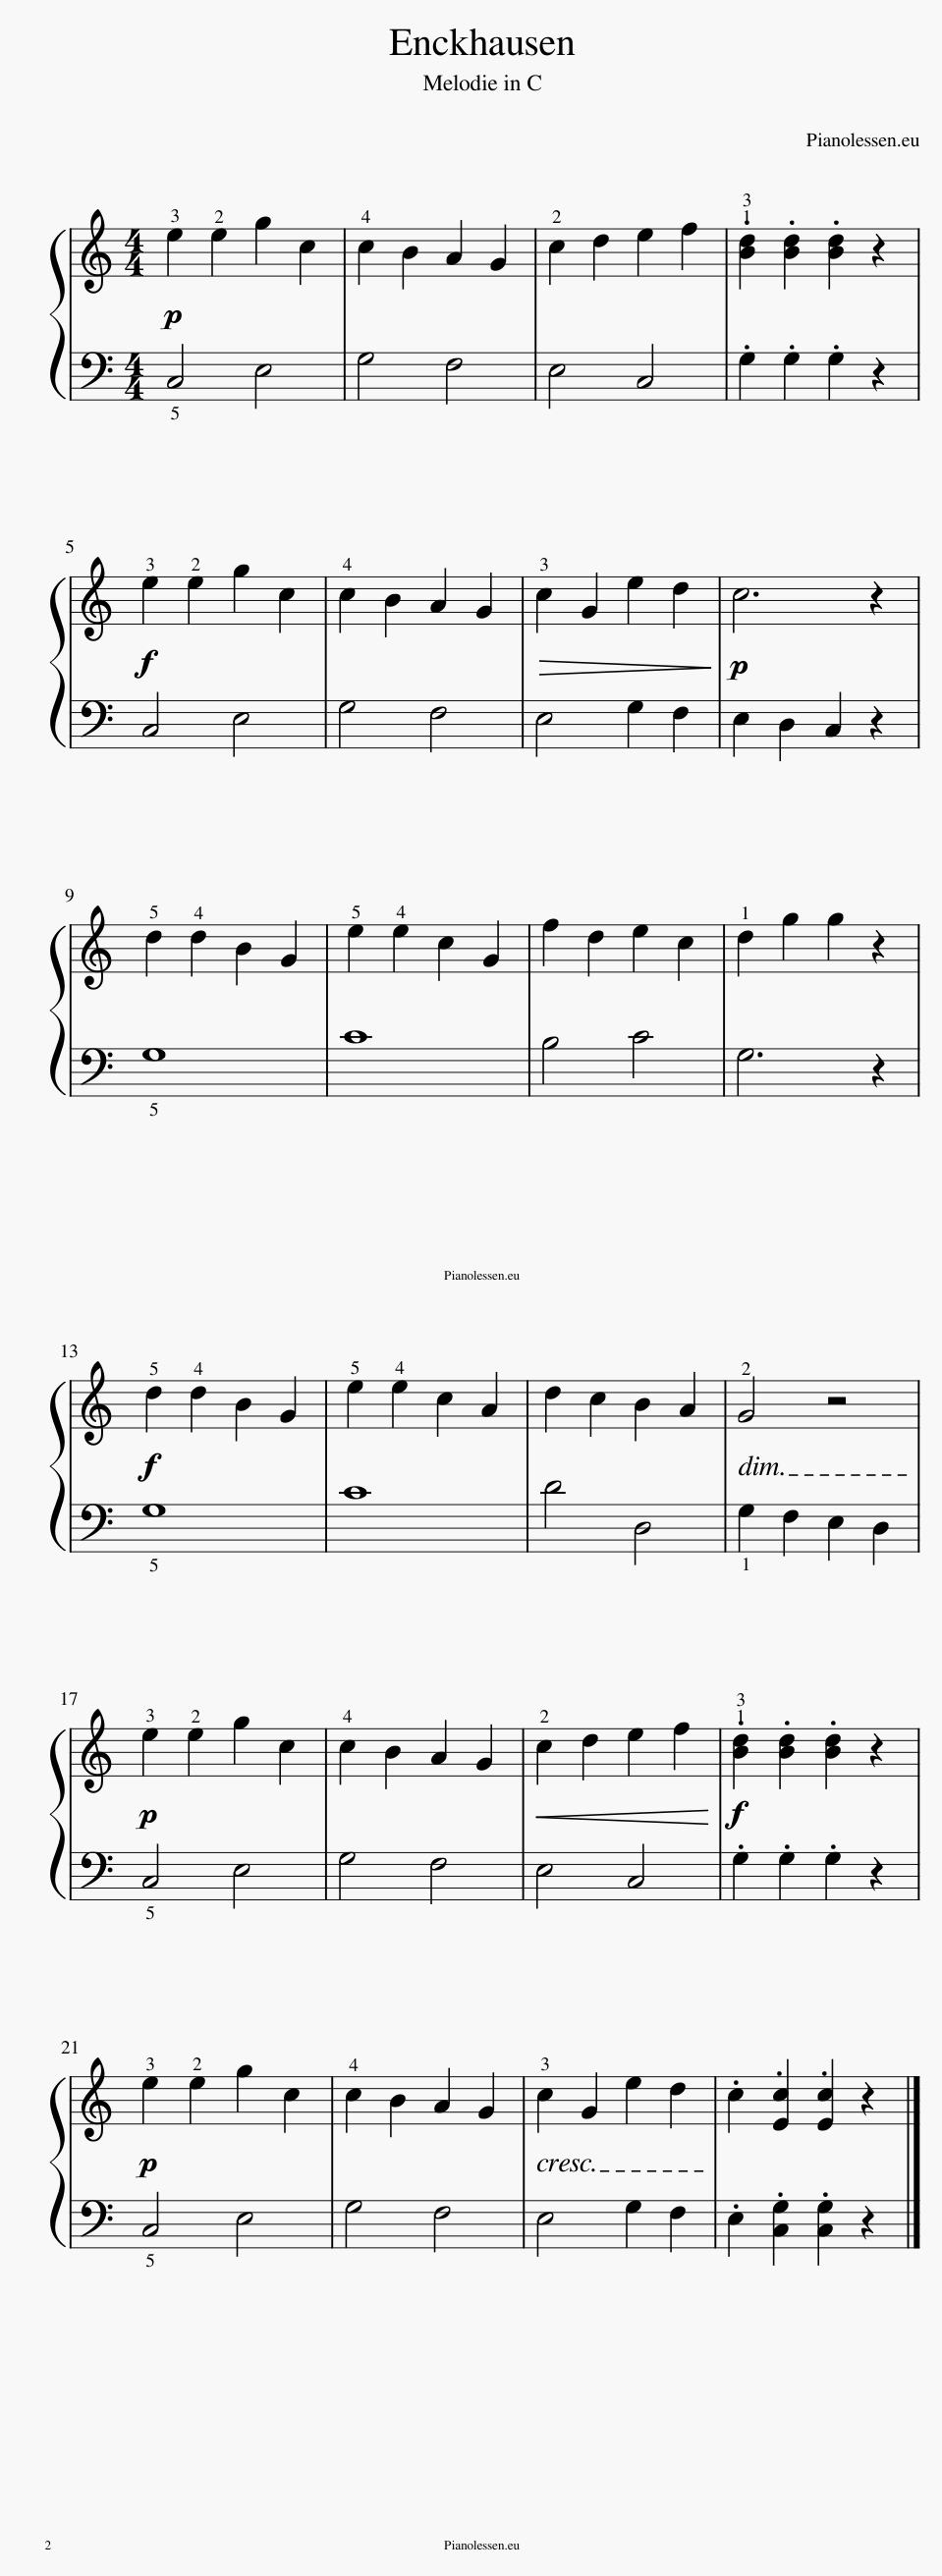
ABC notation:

X:1
%%score { 1 | 2 }
L:1/8
M:4/4
I:linebreak $
K:C
V:1 treble
V:2 bass
V:1
!p! !3!e2 !2!e2 g2 c2 | !4!c2 B2 A2 G2 | !2!c2 d2 e2 f2 | .!1!!3![Bd]2 .[Bd]2 .[Bd]2 z2 |$!f! !3!e2 !2!e2 g2 c2 | %5
 !4!c2 B2 A2 G2 |!>(! !3!c2 G2 e2 d2!>)! |!p! c6 z2 |$ !5!d2 !4!d2 B2 G2 | !5!e2 !4!e2 c2 G2 | %10
 f2 d2 e2 c2 | !1!d2 g2 g2 z2 |$!f! !5!d2 !4!d2 B2 G2 | !5!e2 !4!e2 c2 A2 | d2 c2 B2 A2 | %15
 !2!G4 z4 |$!p! !3!e2 !2!e2 g2 c2 | !4!c2 B2 A2 G2 |!<(! !2!c2 d2 e2 f2!<)! |!f! .!1!!3![Bd]2 .[Bd]2 .[Bd]2 z2 |$ %20
!p! !3!e2 !2!e2 g2 c2 | !4!c2 B2 A2 G2 | !3!c2 G2 e2 d2 | .c2 .[Ec]2 .[Ec]2 z2 |] %24
V:2
 !5!C,4 E,4 | G,4 F,4 | E,4 C,4 | .G,2 .G,2 .G,2 z2 |$ C,4 E,4 | %5
 G,4 F,4 | E,4 G,2 F,2 | E,2 D,2 C,2 z2 |$ !5!G,8 | C8 | %10
 B,4 C4 | G,6 z2 |$ !5!G,8 | C8 | D4 D,4 | %15
 !1!G,2 F,2 E,2 D,2 |$ !5!C,4 E,4 | G,4 F,4 | E,4 C,4 | .G,2 .G,2 .G,2 z2 |$ %20
 !5!C,4 E,4 | G,4 F,4 | E,4 G,2 F,2 | .E,2 .[C,G,]2 .[C,G,]2 z2 |] %24
